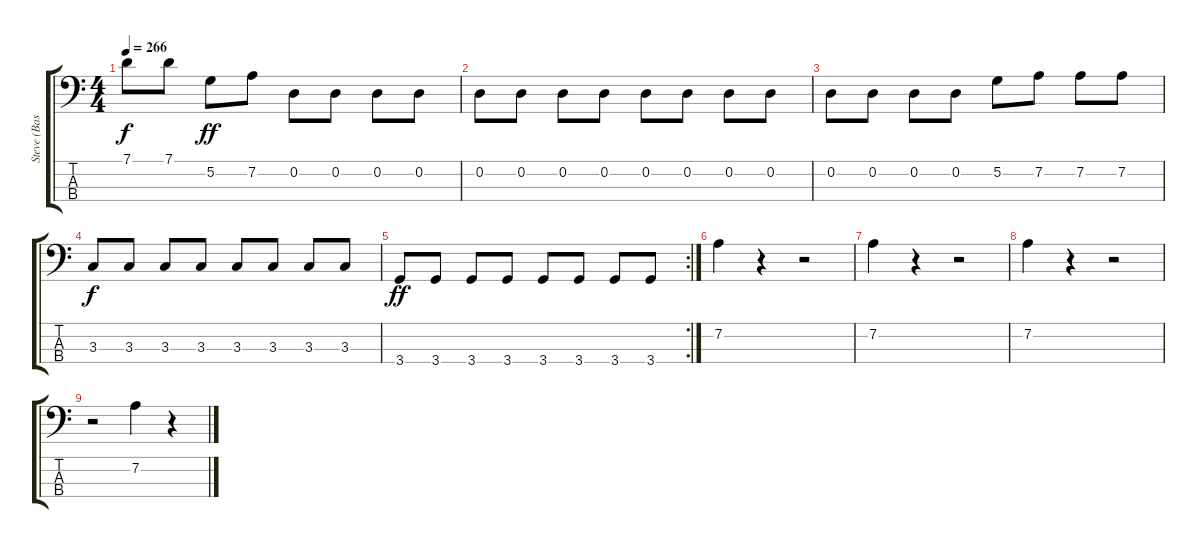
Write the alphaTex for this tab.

\track ("Steve (Bass)" "Steve (Bas") {instrument electricbassfinger}
\staff {score tabs}
\tuning (G2 D2 A1 E1) {hide}
\ts (4 4)
\tempo 266
\clef f4
\ks c
7.1.8{dy f} 7.1.8 5.2.8{dy ff} 7.2.8 0.2.8 0.2.8 0.2.8 0.2.8 |
0.2.8 0.2.8 0.2.8 0.2.8 0.2.8 0.2.8 0.2.8 0.2.8 |
0.2.8 0.2.8 0.2.8 0.2.8 5.2.8 7.2.8 7.2.8 7.2.8 |
3.3.8{dy f} 3.3.8 3.3.8 3.3.8 3.3.8 3.3.8 3.3.8 3.3.8 |
\rc 2
3.4.8{dy ff} 3.4.8 3.4.8 3.4.8 3.4.8 3.4.8 3.4.8 3.4.8 |
7.2.4 r.4 r.2 |
7.2.4 r.4 r.2 |
7.2.4 r.4 r.2 |
r.2 7.2.4 r.4
